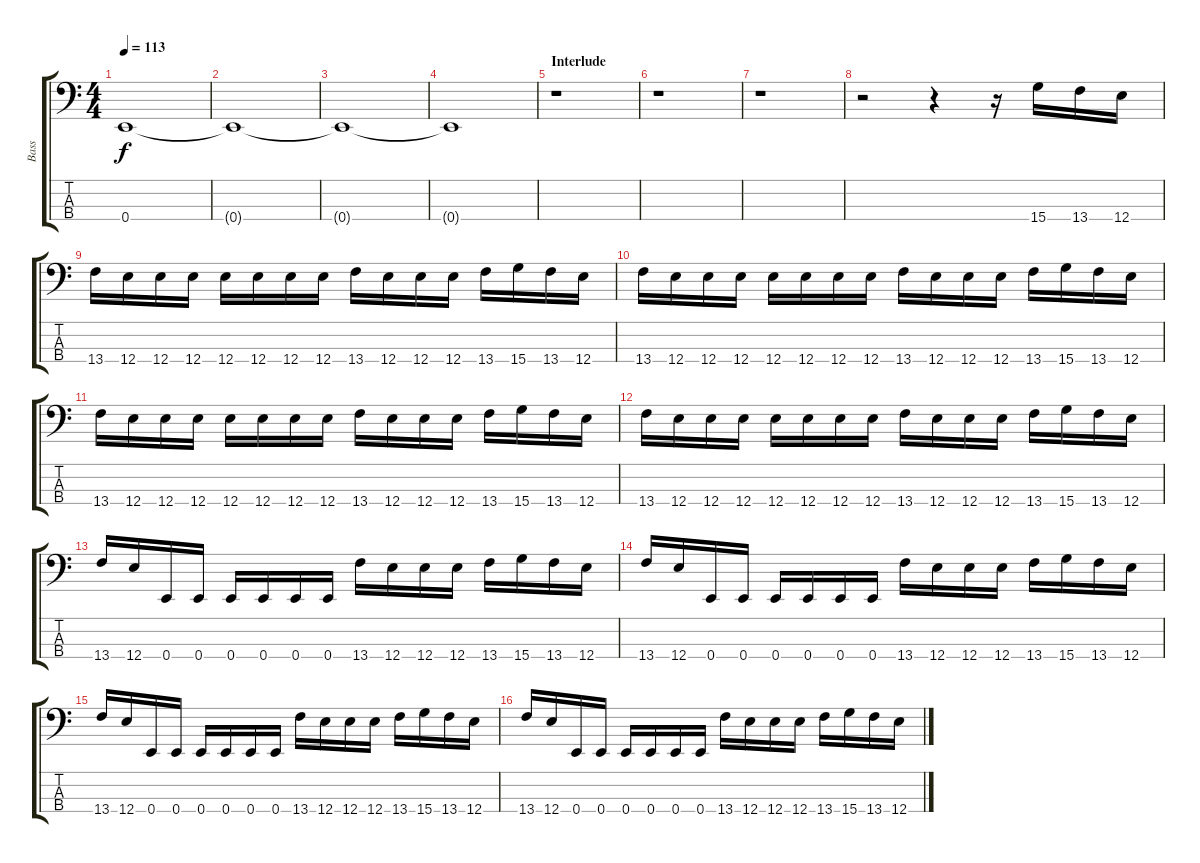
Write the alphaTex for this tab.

\track ("Bass" "Bass") {instrument electricbasspick}
\staff {score tabs}
\tuning (G2 D2 A1 E1) {hide}
\ts (4 4)
\tempo 113
\clef f4
\ks c
0.4.1{dy f} |
0.4{t}.1 |
0.4{t}.1 |
0.4{t}.1 |
\section ("" "Interlude")
r.1 |
r.1 |
r.1 |
r.2 r.4 r.16 15.4.16 13.4.16 12.4.16 |
13.4.16 12.4.16 12.4.16 12.4.16 12.4.16 12.4.16 12.4.16 12.4.16 13.4.16 12.4.16 12.4.16 12.4.16 13.4.16 15.4.16 13.4.16 12.4.16 |
13.4.16 12.4.16 12.4.16 12.4.16 12.4.16 12.4.16 12.4.16 12.4.16 13.4.16 12.4.16 12.4.16 12.4.16 13.4.16 15.4.16 13.4.16 12.4.16 |
13.4.16 12.4.16 12.4.16 12.4.16 12.4.16 12.4.16 12.4.16 12.4.16 13.4.16 12.4.16 12.4.16 12.4.16 13.4.16 15.4.16 13.4.16 12.4.16 |
13.4.16 12.4.16 12.4.16 12.4.16 12.4.16 12.4.16 12.4.16 12.4.16 13.4.16 12.4.16 12.4.16 12.4.16 13.4.16 15.4.16 13.4.16 12.4.16 |
13.4.16 12.4.16 0.4.16 0.4.16 0.4.16 0.4.16 0.4.16 0.4.16 13.4.16 12.4.16 12.4.16 12.4.16 13.4.16 15.4.16 13.4.16 12.4.16 |
13.4.16 12.4.16 0.4.16 0.4.16 0.4.16 0.4.16 0.4.16 0.4.16 13.4.16 12.4.16 12.4.16 12.4.16 13.4.16 15.4.16 13.4.16 12.4.16 |
13.4.16 12.4.16 0.4.16 0.4.16 0.4.16 0.4.16 0.4.16 0.4.16 13.4.16 12.4.16 12.4.16 12.4.16 13.4.16 15.4.16 13.4.16 12.4.16 |
13.4.16 12.4.16 0.4.16 0.4.16 0.4.16 0.4.16 0.4.16 0.4.16 13.4.16 12.4.16 12.4.16 12.4.16 13.4.16 15.4.16 13.4.16 12.4.16
